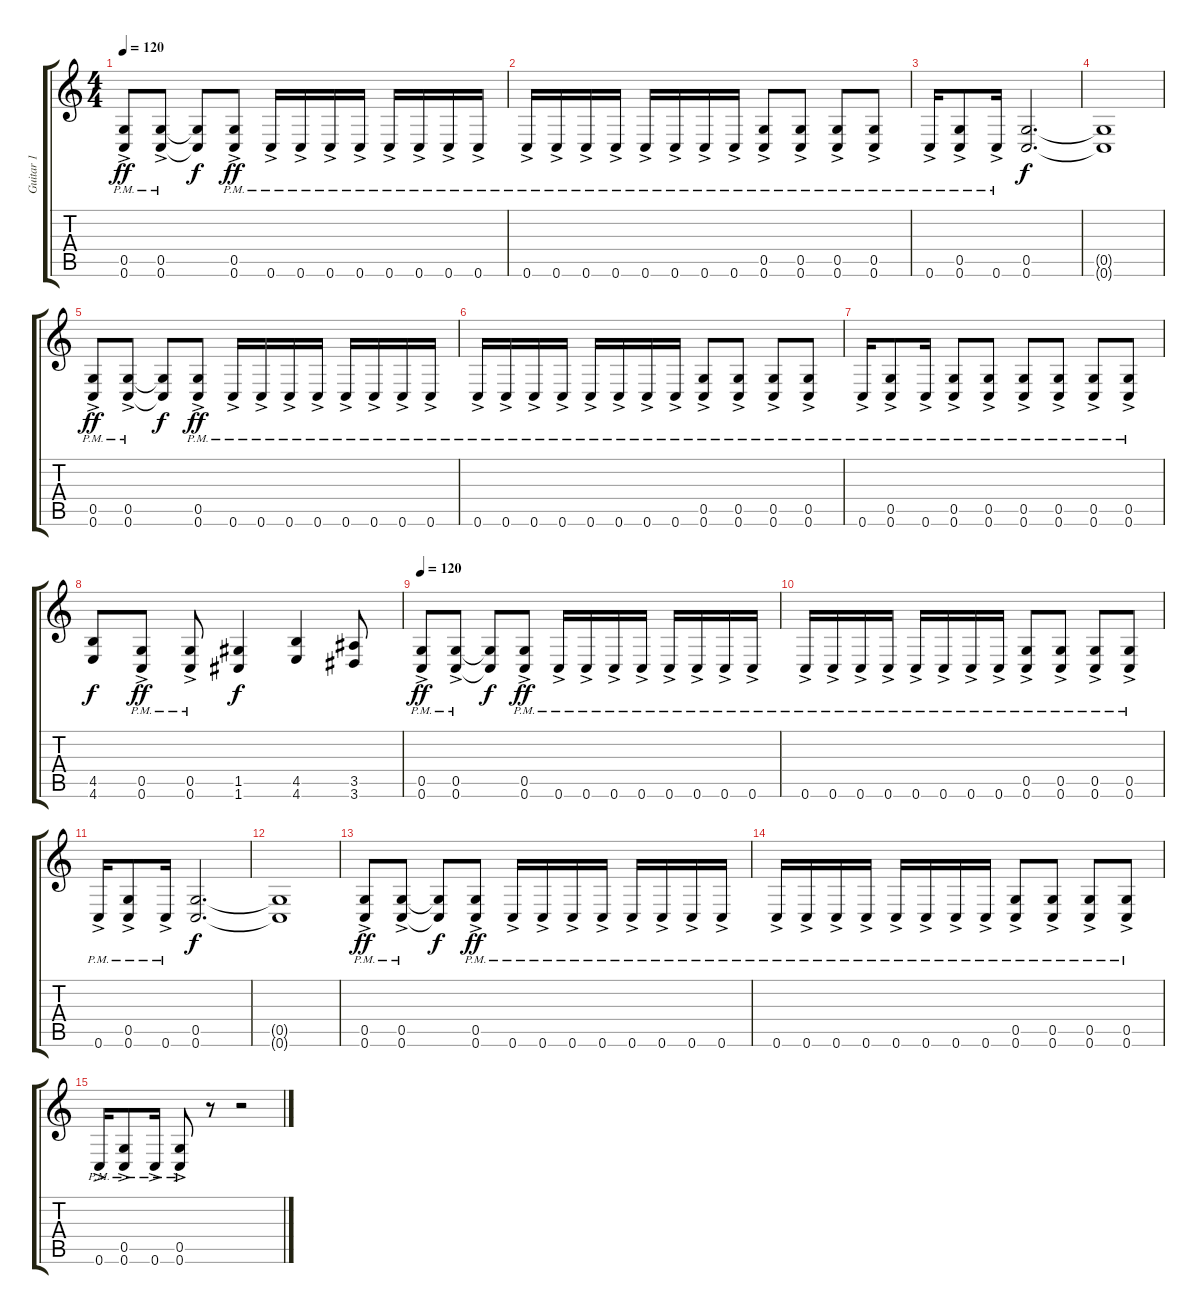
\track ("Guitar 1" "Guitar 1") {instrument distortionguitar}
\staff {score tabs}
\tuning (D4 A3 F3 C3 G2 C2) {hide}
\ts (4 4)
\tempo 120
\clef g2
\ks c
(0.5{ac pm} 0.6{ac pm}).8{dy ff} (0.5{ac pm} 0.6{ac pm}).8 (0.5{t} 0.6{t}).8{dy f} (0.5{ac pm} 0.6{ac pm}).8{dy ff} 0.6{ac pm}.16 0.6{ac pm}.16 0.6{ac pm}.16 0.6{ac pm}.16 0.6{ac pm}.16 0.6{ac pm}.16 0.6{ac pm}.16 0.6{ac pm}.16 |
0.6{ac pm}.16 0.6{ac pm}.16 0.6{ac pm}.16 0.6{ac pm}.16 0.6{ac pm}.16 0.6{ac pm}.16 0.6{ac pm}.16 0.6{ac pm}.16 (0.5{ac pm} 0.6{ac pm}).8 (0.5{ac pm} 0.6{ac pm}).8 (0.5{ac pm} 0.6{ac pm}).8 (0.5{ac pm} 0.6{ac pm}).8 |
0.6{ac pm}.16 (0.5{ac pm} 0.6{ac pm}).8 0.6{ac pm}.16 (0.5 0.6).2{d dy f} |
(0.5{t} 0.6{t}).1 |
(0.5{ac pm} 0.6{ac pm}).8{dy ff} (0.5{ac pm} 0.6{ac pm}).8 (0.5{t} 0.6{t}).8{dy f} (0.5{ac pm} 0.6{ac pm}).8{dy ff} 0.6{ac pm}.16 0.6{ac pm}.16 0.6{ac pm}.16 0.6{ac pm}.16 0.6{ac pm}.16 0.6{ac pm}.16 0.6{ac pm}.16 0.6{ac pm}.16 |
0.6{ac pm}.16 0.6{ac pm}.16 0.6{ac pm}.16 0.6{ac pm}.16 0.6{ac pm}.16 0.6{ac pm}.16 0.6{ac pm}.16 0.6{ac pm}.16 (0.5{ac pm} 0.6{ac pm}).8 (0.5{ac pm} 0.6{ac pm}).8 (0.5{ac pm} 0.6{ac pm}).8 (0.5{ac pm} 0.6{ac pm}).8 |
0.6{ac pm}.16 (0.5{ac pm} 0.6{ac pm}).8 0.6{ac pm}.16 (0.5{ac pm} 0.6{ac pm}).8 (0.5{ac pm} 0.6{ac pm}).8 (0.5{ac pm} 0.6{ac pm}).8 (0.5{ac pm} 0.6{ac pm}).8 (0.5{ac pm} 0.6{ac pm}).8 (0.5{ac pm} 0.6{ac pm}).8 |
(4.5 4.6).8{dy f} (0.5{ac pm} 0.6{ac pm}).8{dy ff} (0.5{ac pm} 0.6{ac pm}).8 (1.5 1.6).4{dy f} (4.5 4.6).4 (3.5 3.6).8 |
\tempo 120
(0.5{ac pm} 0.6{ac pm}).8{dy ff} (0.5{ac pm} 0.6{ac pm}).8 (0.5{t} 0.6{t}).8{dy f} (0.5{ac pm} 0.6{ac pm}).8{dy ff} 0.6{ac pm}.16 0.6{ac pm}.16 0.6{ac pm}.16 0.6{ac pm}.16 0.6{ac pm}.16 0.6{ac pm}.16 0.6{ac pm}.16 0.6{ac pm}.16 |
0.6{ac pm}.16 0.6{ac pm}.16 0.6{ac pm}.16 0.6{ac pm}.16 0.6{ac pm}.16 0.6{ac pm}.16 0.6{ac pm}.16 0.6{ac pm}.16 (0.5{ac pm} 0.6{ac pm}).8 (0.5{ac pm} 0.6{ac pm}).8 (0.5{ac pm} 0.6{ac pm}).8 (0.5{ac pm} 0.6{ac pm}).8 |
0.6{ac pm}.16 (0.5{ac pm} 0.6{ac pm}).8 0.6{ac pm}.16 (0.5 0.6).2{d dy f} |
(0.5{t} 0.6{t}).1 |
(0.5{ac pm} 0.6{ac pm}).8{dy ff} (0.5{ac pm} 0.6{ac pm}).8 (0.5{t} 0.6{t}).8{dy f} (0.5{ac pm} 0.6{ac pm}).8{dy ff} 0.6{ac pm}.16 0.6{ac pm}.16 0.6{ac pm}.16 0.6{ac pm}.16 0.6{ac pm}.16 0.6{ac pm}.16 0.6{ac pm}.16 0.6{ac pm}.16 |
0.6{ac pm}.16 0.6{ac pm}.16 0.6{ac pm}.16 0.6{ac pm}.16 0.6{ac pm}.16 0.6{ac pm}.16 0.6{ac pm}.16 0.6{ac pm}.16 (0.5{ac pm} 0.6{ac pm}).8 (0.5{ac pm} 0.6{ac pm}).8 (0.5{ac pm} 0.6{ac pm}).8 (0.5{ac pm} 0.6{ac pm}).8 |
0.6{ac pm}.16 (0.5{ac pm} 0.6{ac pm}).8 0.6{ac pm}.16 (0.5{ac pm} 0.6{ac pm}).8 r.8 r.2
